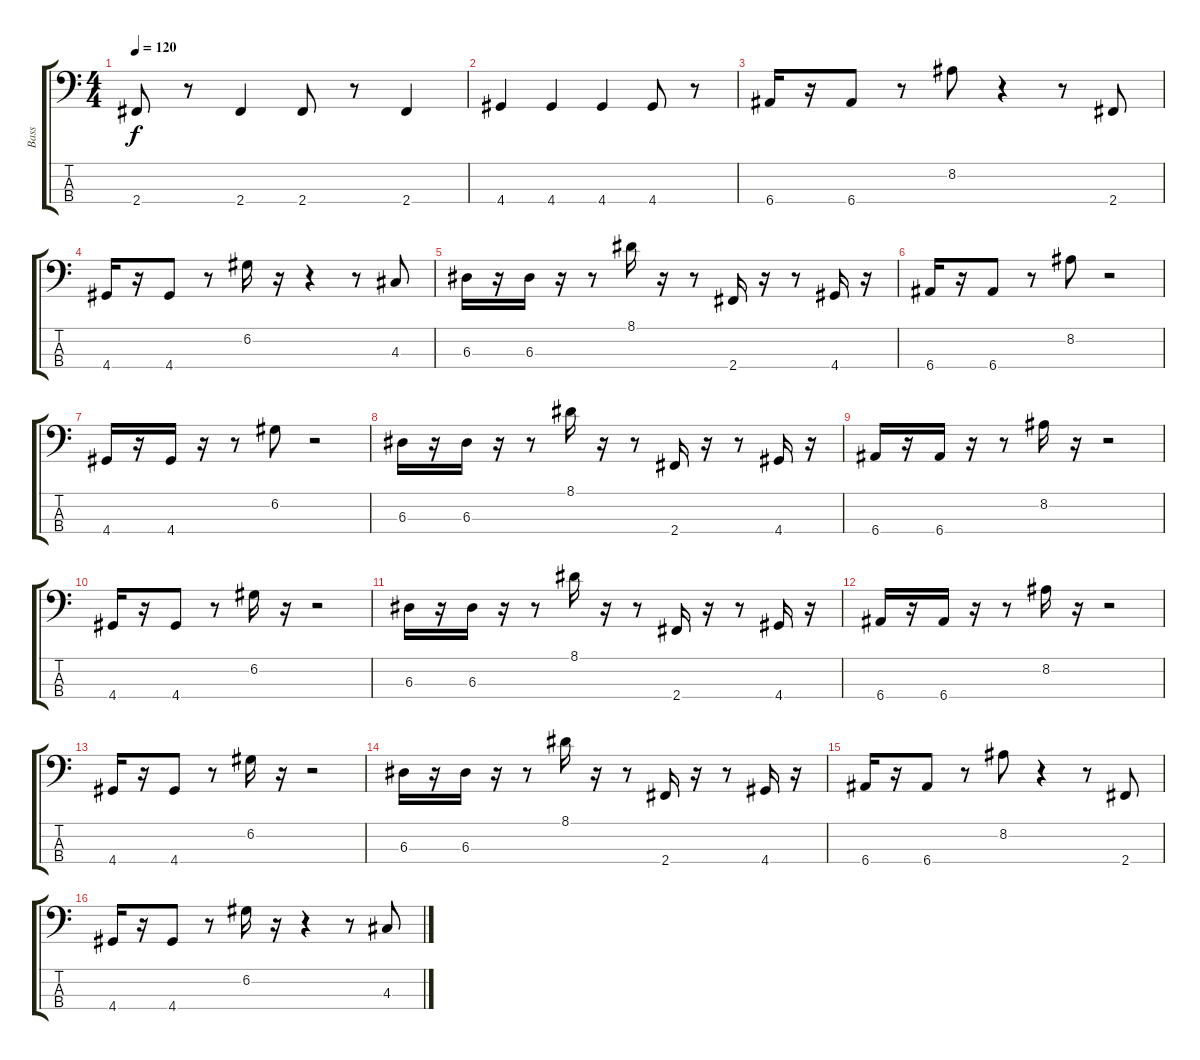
\track ("Bass" "Bass") {instrument fretlessbass}
\staff {score tabs}
\tuning (G2 D2 A1 E1) {hide}
\ts (4 4)
\tempo 120
\clef f4
\ks c
2.4.8{dy f} r.8 2.4.4 2.4.8 r.8 2.4.4 |
4.4.4 4.4.4 4.4.4 4.4.8 r.8 |
6.4.16 r.16 6.4.8 r.8 8.2.8 r.4 r.8 2.4.8 |
4.4.16 r.16 4.4.8 r.8 6.2.16 r.16 r.4 r.8 4.3.8 |
6.3.16 r.16 6.3.16 r.16 r.8 8.1.16 r.16 r.8 2.4.16 r.16 r.8 4.4.16 r.16 |
6.4.16 r.16 6.4.8 r.8 8.2.8 r.2 |
4.4.16 r.16 4.4.16 r.16 r.8 6.2.8 r.2 |
6.3.16 r.16 6.3.16 r.16 r.8 8.1.16 r.16 r.8 2.4.16 r.16 r.8 4.4.16 r.16 |
6.4.16 r.16 6.4.16 r.16 r.8 8.2.16 r.16 r.2 |
4.4.16 r.16 4.4.8 r.8 6.2.16 r.16 r.2 |
6.3.16 r.16 6.3.16 r.16 r.8 8.1.16 r.16 r.8 2.4.16 r.16 r.8 4.4.16 r.16 |
6.4.16 r.16 6.4.16 r.16 r.8 8.2.16 r.16 r.2 |
4.4.16 r.16 4.4.8 r.8 6.2.16 r.16 r.2 |
6.3.16 r.16 6.3.16 r.16 r.8 8.1.16 r.16 r.8 2.4.16 r.16 r.8 4.4.16 r.16 |
6.4.16 r.16 6.4.8 r.8 8.2.8 r.4 r.8 2.4.8 |
4.4.16 r.16 4.4.8 r.8 6.2.16 r.16 r.4 r.8 4.3.8
